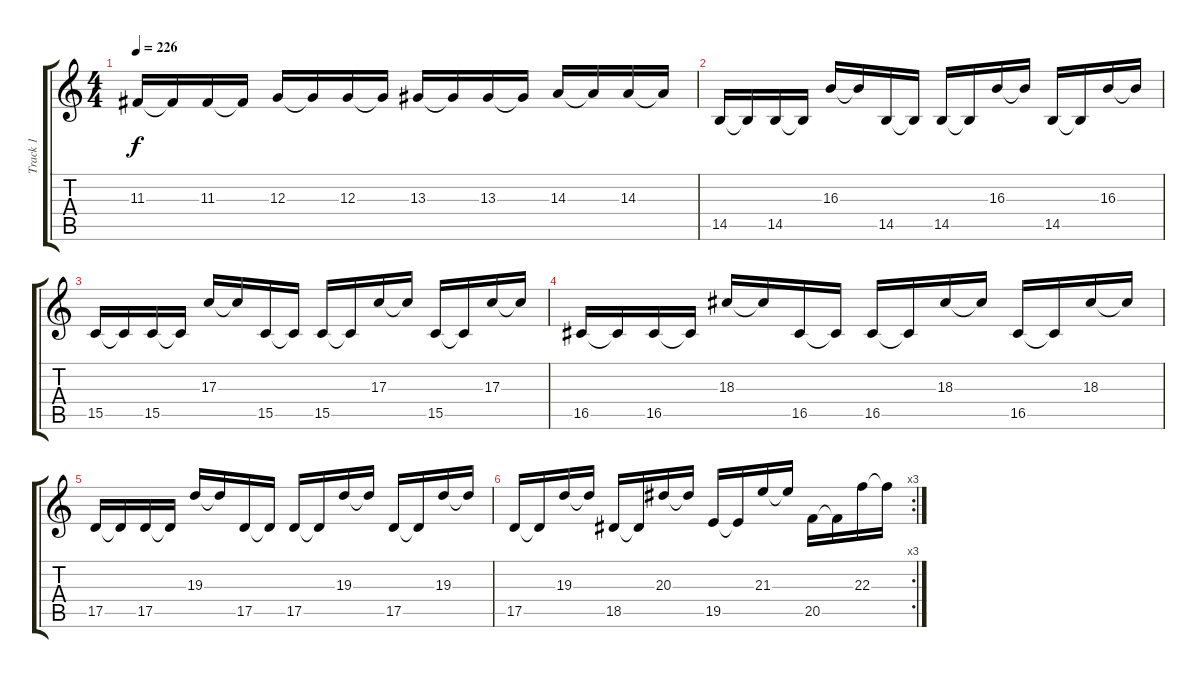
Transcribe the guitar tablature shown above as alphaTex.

\track ("Track 1" "Track 1") {instrument lead5charang}
\staff {score tabs}
\tuning (E4 B3 G3 D3 A2 E2) {hide}
\ts (4 4)
\tempo 226
\clef g2
\ks c
11.3{t}.16{dy f} 11.3{t}.16 11.3.16 11.3{t}.16 12.3.16 12.3{t}.16 12.3.16 12.3{t}.16 13.3.16 13.3{t}.16 13.3.16 13.3{t}.16 14.3.16 14.3{t}.16 14.3.16 14.3{t}.16 |
14.5.16 14.5{t}.16 14.5.16 14.5{t}.16 16.3.16 16.3{t}.16 14.5.16 14.5{t}.16 14.5.16 14.5{t}.16 16.3.16 16.3{t}.16 14.5.16 14.5{t}.16 16.3.16 16.3{t}.16 |
15.5.16 15.5{t}.16 15.5.16 15.5{t}.16 17.3.16 17.3{t}.16 15.5.16 15.5{t}.16 15.5.16 15.5{t}.16 17.3.16 17.3{t}.16 15.5.16 15.5{t}.16 17.3.16 17.3{t}.16 |
16.5.16 16.5{t}.16 16.5.16 16.5{t}.16 18.3.16 18.3{t}.16 16.5.16 16.5{t}.16 16.5.16 16.5{t}.16 18.3.16 18.3{t}.16 16.5.16 16.5{t}.16 18.3.16 18.3{t}.16 |
17.5.16 17.5{t}.16 17.5.16 17.5{t}.16 19.3.16 19.3{t}.16 17.5.16 17.5{t}.16 17.5.16 17.5{t}.16 19.3.16 19.3{t}.16 17.5.16 17.5{t}.16 19.3.16 19.3{t}.16 |
\rc 3
17.5.16 17.5{t}.16 19.3.16 19.3{t}.16 18.5.16 18.5{t}.16 20.3.16 20.3{t}.16 19.5.16 19.5{t}.16 21.3.16 21.3{t}.16 20.5.16 20.5{t}.16 22.3.16 22.3{t}.16
